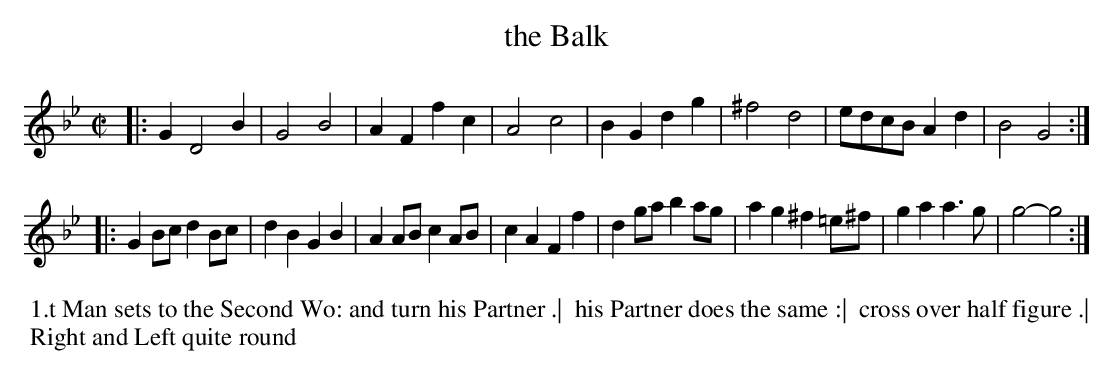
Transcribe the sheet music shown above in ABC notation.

X:1
T: the Balk
M: C|
L: 1/8
K: Gm
|:\
G2 D4 B2 | G4 B4 | A2F2 f2c2 | A4 c4 |\
B2G2 d2g2 | ^f4 d4 | edcB A2d2 | B4 G4 :|
|:\
G2Bc d2Bc | d2B2 G2B2 | A2AB c2AB | c2A2 F2f2 |\
d2ga b2ag | a2g2 ^f2=e^f | g2a2 a3g | g4- g4 :|
